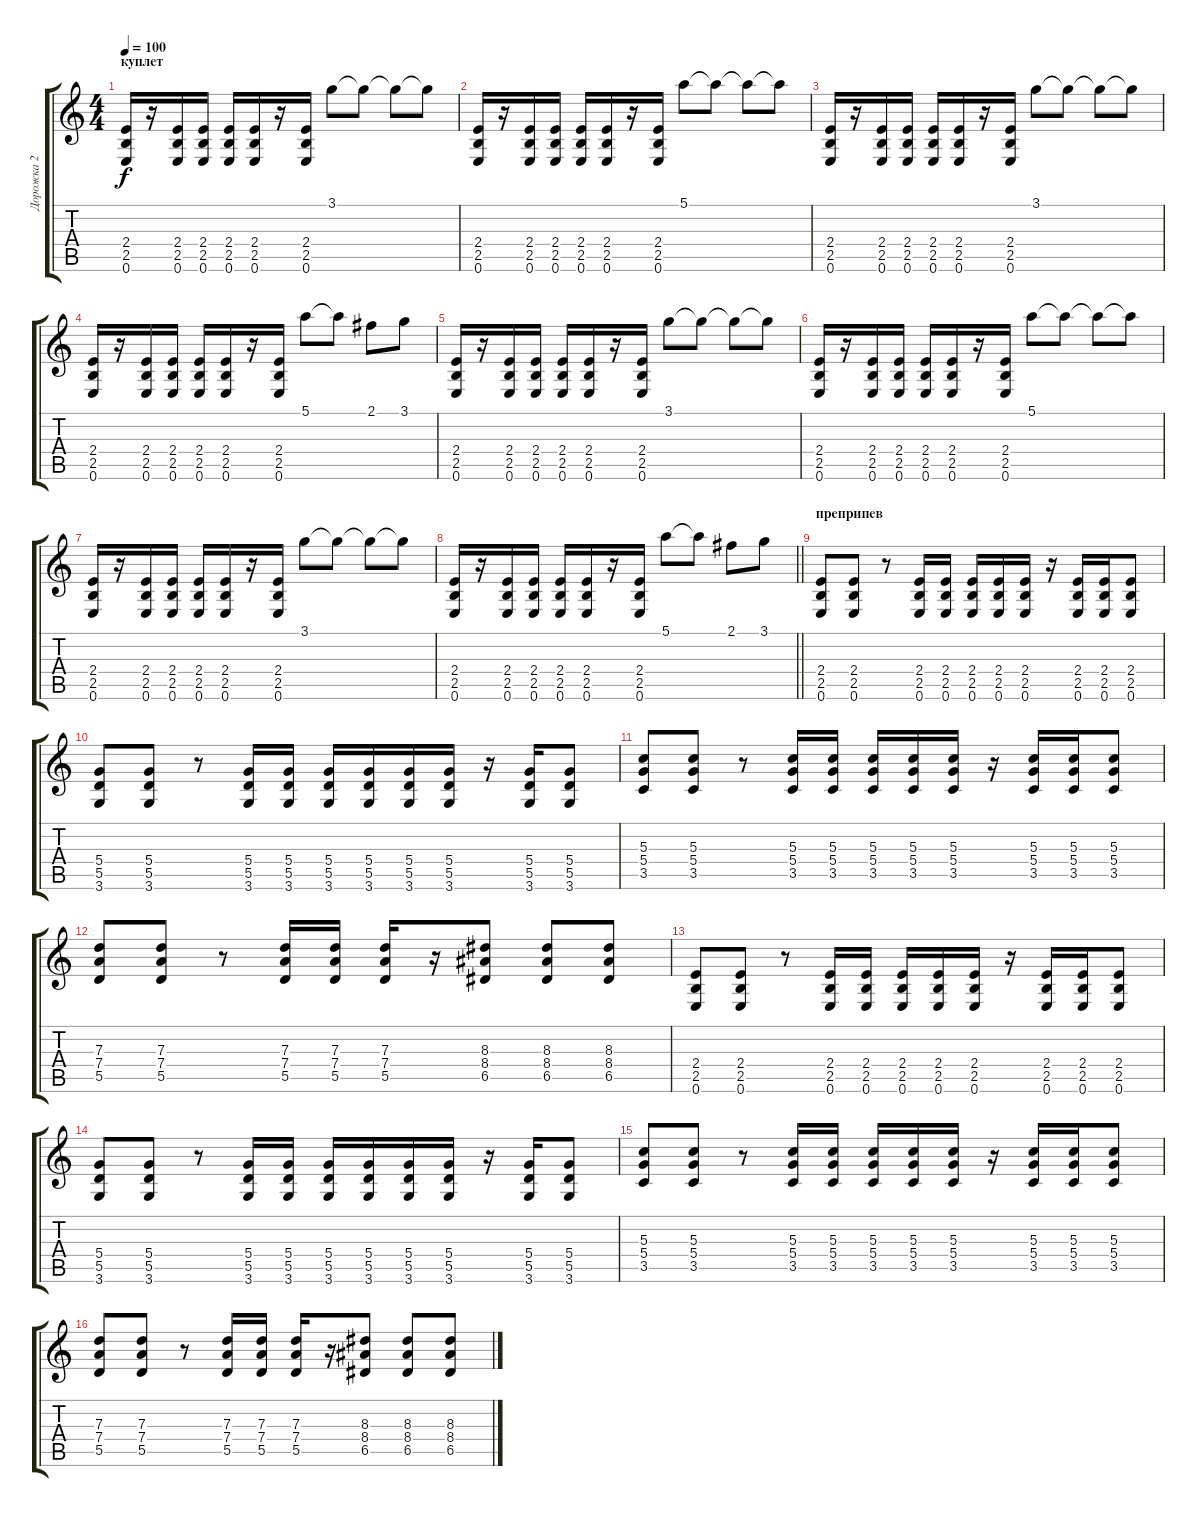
\track ("Дорожка 2" "Дорожка 2") {instrument distortionguitar}
\staff {score tabs}
\tuning (E4 B3 G3 D3 A2 E2) {hide}
\ts (4 4)
\section ("" "куплет")
\tempo 100
\clef g2
\ks c
(2.4 2.5 0.6).16{dy f} r.16 (2.4 2.5 0.6).16 (2.4 2.5 0.6).16 (2.4 2.5 0.6).16 (2.4 2.5 0.6).16 r.16 (2.4 2.5 0.6).16 3.1.8 3.1{t}.8 3.1{t}.8 3.1{t}.8 |
(2.4 2.5 0.6).16 r.16 (2.4 2.5 0.6).16 (2.4 2.5 0.6).16 (2.4 2.5 0.6).16 (2.4 2.5 0.6).16 r.16 (2.4 2.5 0.6).16 5.1.8 5.1{t}.8 5.1{t}.8 5.1{t}.8 |
(2.4 2.5 0.6).16 r.16 (2.4 2.5 0.6).16 (2.4 2.5 0.6).16 (2.4 2.5 0.6).16 (2.4 2.5 0.6).16 r.16 (2.4 2.5 0.6).16 3.1.8 3.1{t}.8 3.1{t}.8 3.1{t}.8 |
(2.4 2.5 0.6).16 r.16 (2.4 2.5 0.6).16 (2.4 2.5 0.6).16 (2.4 2.5 0.6).16 (2.4 2.5 0.6).16 r.16 (2.4 2.5 0.6).16 5.1.8 5.1{t}.8 2.1.8 3.1.8 |
(2.4 2.5 0.6).16 r.16 (2.4 2.5 0.6).16 (2.4 2.5 0.6).16 (2.4 2.5 0.6).16 (2.4 2.5 0.6).16 r.16 (2.4 2.5 0.6).16 3.1.8 3.1{t}.8 3.1{t}.8 3.1{t}.8 |
(2.4 2.5 0.6).16 r.16 (2.4 2.5 0.6).16 (2.4 2.5 0.6).16 (2.4 2.5 0.6).16 (2.4 2.5 0.6).16 r.16 (2.4 2.5 0.6).16 5.1.8 5.1{t}.8 5.1{t}.8 5.1{t}.8 |
(2.4 2.5 0.6).16 r.16 (2.4 2.5 0.6).16 (2.4 2.5 0.6).16 (2.4 2.5 0.6).16 (2.4 2.5 0.6).16 r.16 (2.4 2.5 0.6).16 3.1.8 3.1{t}.8 3.1{t}.8 3.1{t}.8 |
\barLineRight lightlight
(2.4 2.5 0.6).16 r.16 (2.4 2.5 0.6).16 (2.4 2.5 0.6).16 (2.4 2.5 0.6).16 (2.4 2.5 0.6).16 r.16 (2.4 2.5 0.6).16 5.1.8 5.1{t}.8 2.1.8 3.1.8 |
\section ("" "преприпев")
(2.4 2.5 0.6).8 (2.4 2.5 0.6).8 r.8 (2.4 2.5 0.6).16 (2.4 2.5 0.6).16 (2.4 2.5 0.6).16 (2.4 2.5 0.6).16 (2.4 2.5 0.6).16 r.16 (2.4 2.5 0.6).16 (2.4 2.5 0.6).16 (2.4 2.5 0.6).8 |
(5.4 5.5 3.6).8 (5.4 5.5 3.6).8 r.8 (5.4 5.5 3.6).16 (5.4 5.5 3.6).16 (5.4 5.5 3.6).16 (5.4 5.5 3.6).16 (5.4 5.5 3.6).16 (5.4 5.5 3.6).16 r.16 (5.4 5.5 3.6).16 (5.4 5.5 3.6).8 |
(5.3 5.4 3.5).8 (5.3 5.4 3.5).8 r.8 (5.3 5.4 3.5).16 (5.3 5.4 3.5).16 (5.3 5.4 3.5).16 (5.3 5.4 3.5).16 (5.3 5.4 3.5).16 r.16 (5.3 5.4 3.5).16 (5.3 5.4 3.5).16 (5.3 5.4 3.5).8 |
(7.3 7.4 5.5).8 (7.3 7.4 5.5).8 r.8 (7.3 7.4 5.5).16 (7.3 7.4 5.5).16 (7.3 7.4 5.5).16 r.16 (8.3 8.4 6.5).8 (8.3 8.4 6.5).8 (8.3 8.4 6.5).8 |
(2.4 2.5 0.6).8 (2.4 2.5 0.6).8 r.8 (2.4 2.5 0.6).16 (2.4 2.5 0.6).16 (2.4 2.5 0.6).16 (2.4 2.5 0.6).16 (2.4 2.5 0.6).16 r.16 (2.4 2.5 0.6).16 (2.4 2.5 0.6).16 (2.4 2.5 0.6).8 |
(5.4 5.5 3.6).8 (5.4 5.5 3.6).8 r.8 (5.4 5.5 3.6).16 (5.4 5.5 3.6).16 (5.4 5.5 3.6).16 (5.4 5.5 3.6).16 (5.4 5.5 3.6).16 (5.4 5.5 3.6).16 r.16 (5.4 5.5 3.6).16 (5.4 5.5 3.6).8 |
(5.3 5.4 3.5).8 (5.3 5.4 3.5).8 r.8 (5.3 5.4 3.5).16 (5.3 5.4 3.5).16 (5.3 5.4 3.5).16 (5.3 5.4 3.5).16 (5.3 5.4 3.5).16 r.16 (5.3 5.4 3.5).16 (5.3 5.4 3.5).16 (5.3 5.4 3.5).8 |
(7.3 7.4 5.5).8 (7.3 7.4 5.5).8 r.8 (7.3 7.4 5.5).16 (7.3 7.4 5.5).16 (7.3 7.4 5.5).16 r.16 (8.3 8.4 6.5).8 (8.3 8.4 6.5).8 (8.3 8.4 6.5).8
